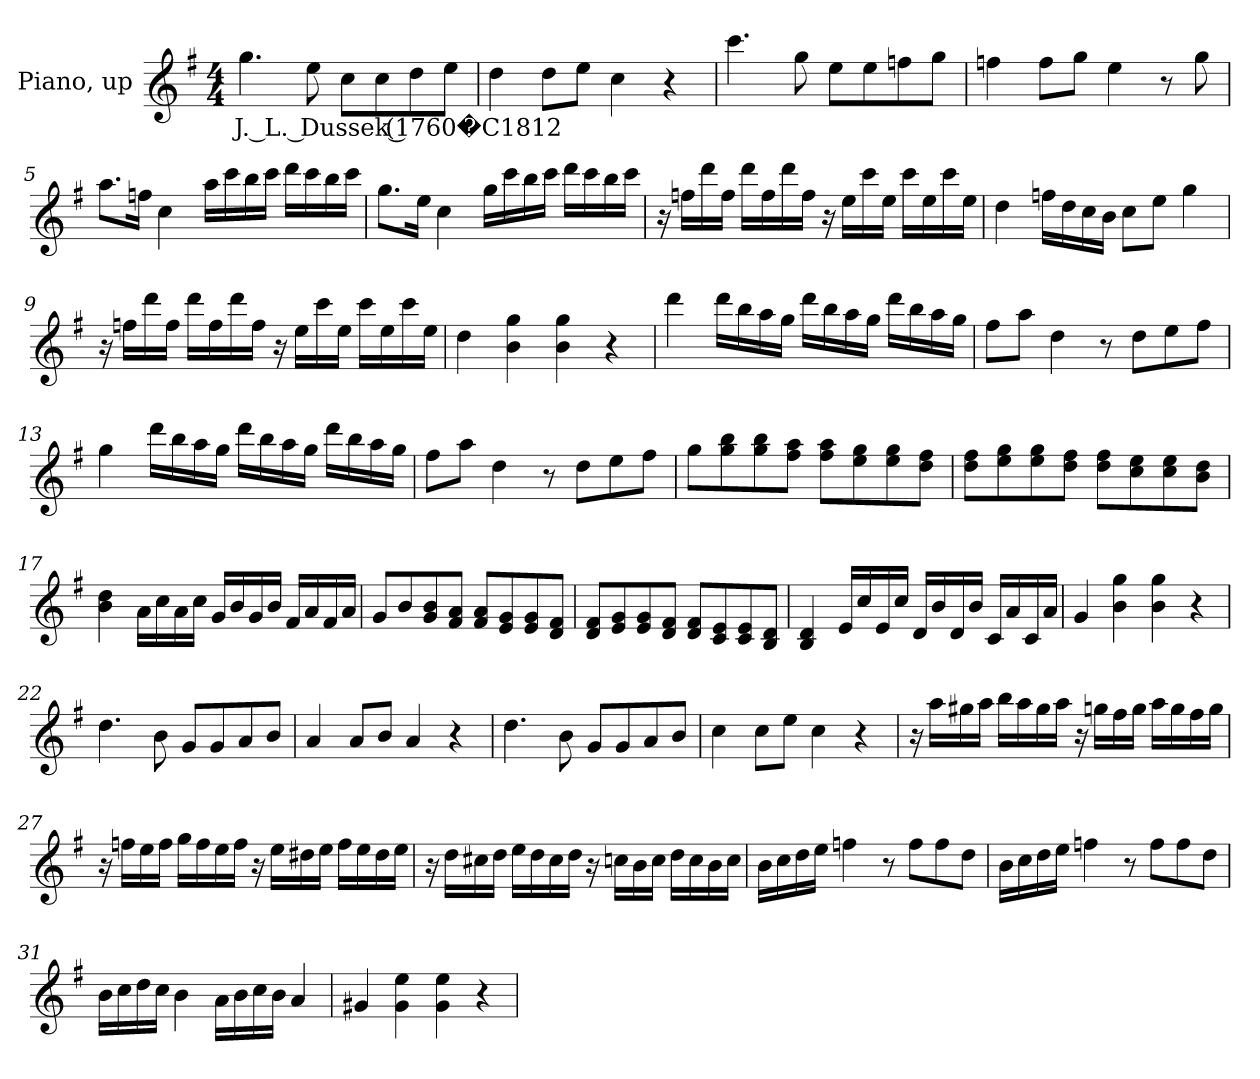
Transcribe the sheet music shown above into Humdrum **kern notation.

**kern	**text
*part1	*part1
*staff1	*staff1
*I"Piano, up	*
*I'Pno.	*
*clefG2	*
*k[f#]	*
*M4/4	*
*MM120	*
=1	=1
!	!LO:LY:b
4.gg\	J. L. Dussek (1760�C1812
8ee\	.
8cc\L	.
8cc\	.
8dd\	.
8ee\J	.
=2	=2
4dd\	.
8dd\L	.
8ee\J	.
4cc\	.
4r	.
=3	=3
4.ccc\	.
8gg\	.
8ee\L	.
8ee\	.
8ffn\	.
8gg\J	.
=4	=4
4ffn\	.
8ff\L	.
8gg\J	.
4ee\	.
8r	.
8gg\	.
!!LO:LB:g=z
=5	=5
8.aa\L	.
16ffn\Jk	.
4cc\	.
16aa\LL	.
16ccc\	.
16bb\	.
16ccc\JJ	.
16ddd\LL	.
16ccc\	.
16bb\	.
16ccc\JJ	.
=6	=6
8.gg\L	.
16ee\Jk	.
4cc\	.
16gg\LL	.
16ccc\	.
16bb\	.
16ccc\JJ	.
16ddd\LL	.
16ccc\	.
16bb\	.
16ccc\JJ	.
=7	=7
16r	.
16ffn\LL	.
16ddd\	.
16ff\JJ	.
16ddd\LL	.
16ff\	.
16ddd\	.
16ff\JJ	.
16r	.
16ee\LL	.
16ccc\	.
16ee\JJ	.
16ccc\LL	.
16ee\	.
16ccc\	.
16ee\JJ	.
!!LO:LB:g=z
=8	=8
4dd\	.
16ffn\LL	.
16dd\	.
16cc\	.
16b\JJ	.
8cc\L	.
8ee\J	.
4gg\	.
=9	=9
16r	.
16ffn\LL	.
16ddd\	.
16ff\JJ	.
16ddd\LL	.
16ff\	.
16ddd\	.
16ff\JJ	.
16r	.
16ee\LL	.
16ccc\	.
16ee\JJ	.
16ccc\LL	.
16ee\	.
16ccc\	.
16ee\JJ	.
=10	=10
4dd\	.
4b\ 4gg\	.
4b\ 4gg\	.
4r	.
=11	=11
4ddd\	.
16ddd\LL	.
16bb\	.
16aa\	.
16gg\JJ	.
16ddd\LL	.
16bb\	.
16aa\	.
16gg\JJ	.
16ddd\LL	.
16bb\	.
16aa\	.
16gg\JJ	.
!!LO:LB:g=z
=12	=12
8ff#\L	.
8aa\J	.
4dd\	.
8r	.
8dd\L	.
8ee\	.
8ff#\J	.
=13	=13
4gg\	.
16ddd\LL	.
16bb\	.
16aa\	.
16gg\JJ	.
16ddd\LL	.
16bb\	.
16aa\	.
16gg\JJ	.
16ddd\LL	.
16bb\	.
16aa\	.
16gg\JJ	.
=14	=14
8ff#\L	.
8aa\J	.
4dd\	.
8r	.
8dd\L	.
8ee\	.
8ff#\J	.
=15	=15
8gg\L	.
8gg\ 8bb\	.
8gg\ 8bb\	.
8ff#\ 8aa\J	.
8ff#\ 8aa\L	.
8ee\ 8gg\	.
8ee\ 8gg\	.
8dd\ 8ff#\J	.
!!LO:LB:g=z
=16	=16
8dd\ 8ff#\L	.
8ee\ 8gg\	.
8ee\ 8gg\	.
8dd\ 8ff#\J	.
8dd\ 8ff#\L	.
8cc\ 8ee\	.
8cc\ 8ee\	.
8b\ 8dd\J	.
=17	=17
4b\ 4dd\	.
16a\LL	.
16cc\	.
16a\	.
16cc\JJ	.
16g/LL	.
16b/	.
16g/	.
16b/JJ	.
16f#/LL	.
16a/	.
16f#/	.
16a/JJ	.
=18	=18
8g/L	.
8b/	.
8g/ 8b/	.
8f#/ 8a/J	.
8f#/ 8a/L	.
8e/ 8g/	.
8e/ 8g/	.
8d/ 8f#/J	.
=19	=19
8d/ 8f#/L	.
8e/ 8g/	.
8e/ 8g/	.
8d/ 8f#/J	.
8d/ 8f#/L	.
8c/ 8e/	.
8c/ 8e/	.
8B/ 8d/J	.
!!LO:LB:g=z
=20	=20
4B/ 4d/	.
16e/LL	.
16cc/	.
16e/	.
16cc/JJ	.
16d/LL	.
16b/	.
16d/	.
16b/JJ	.
16c/LL	.
16a/	.
16c/	.
16a/JJ	.
=21	=21
4g/	.
4b\ 4gg\	.
4b\ 4gg\	.
4r	.
=22	=22
4.dd\	.
8b\	.
8g/L	.
8g/	.
8a/	.
8b/J	.
=23	=23
4a/	.
8a/L	.
8b/J	.
4a/	.
4r	.
=24	=24
4.dd\	.
8b\	.
8g/L	.
8g/	.
8a/	.
8b/J	.
=25	=25
4cc\	.
8cc\L	.
8ee\J	.
4cc\	.
4r	.
!!LO:LB:g=z
=26	=26
16r	.
16aa\LL	.
16gg#X\	.
16aa\JJ	.
16bb\LL	.
16aa\	.
16gg#\	.
16aa\JJ	.
16r	.
16ggn\LL	.
16ff#\	.
16gg\JJ	.
16aa\LL	.
16gg\	.
16ff#\	.
16gg\JJ	.
=27	=27
16r	.
16ffn\LL	.
16ee\	.
16ff\JJ	.
16gg\LL	.
16ff\	.
16ee\	.
16ff\JJ	.
16r	.
16ee\LL	.
16dd#X\	.
16ee\JJ	.
16ff\LL	.
16ee\	.
16dd#\	.
16ee\JJ	.
!!LO:LB:g=z
=28	=28
16r	.
16dd\LL	.
16cc#X\	.
16dd\JJ	.
16ee\LL	.
16dd\	.
16cc#\	.
16dd\JJ	.
16r	.
16ccn\LL	.
16b\	.
16cc\JJ	.
16dd\LL	.
16cc\	.
16b\	.
16cc\JJ	.
=29	=29
16b\LL	.
16cc\	.
16dd\	.
16ee\JJ	.
4ffn\	.
8r	.
8ff\L	.
8ff\	.
8dd\J	.
=30	=30
16b\LL	.
16cc\	.
16dd\	.
16ee\JJ	.
4ffn\	.
8r	.
8ff\L	.
8ff\	.
8dd\J	.
=31	=31
16b\LL	.
16cc\	.
16dd\	.
16cc\JJ	.
4b\	.
16a\LL	.
16b\	.
16cc\	.
16b\JJ	.
4a/	.
!!LO:LB:g=z
=32	=32
4g#X/	.
4g#\ 4ee\	.
4g#\ 4ee\	.
4r	.
=	=
*-	*-
